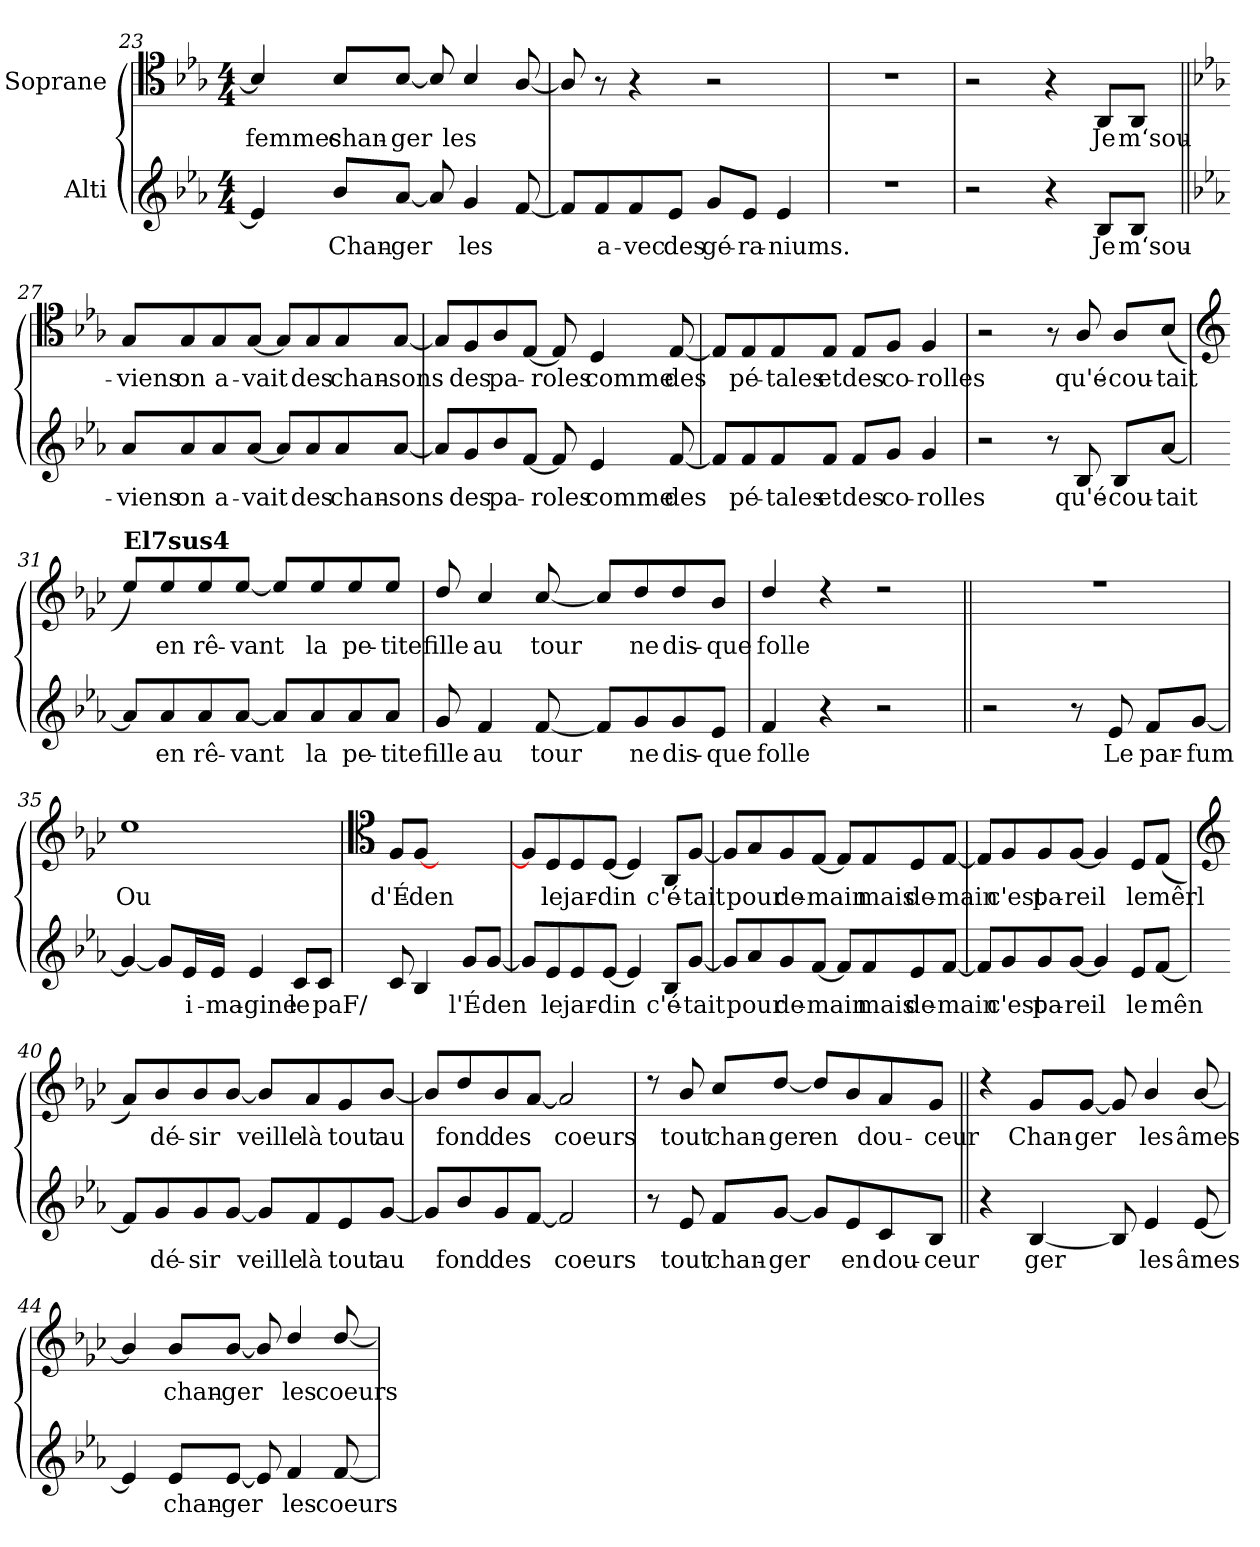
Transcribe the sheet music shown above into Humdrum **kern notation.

**kern	**text	**kern	**text
*part2	*part2	*part1	*part1
*staff2	*staff2	*staff1	*staff1
*I"Alti	*	*I"Soprane	*
*clefG2	*	*clefC4	*
*k[b-e-a-]	*	*k[b-e-a-]	*
*M4/4	*	*M4/4	*
=23	=23	=23	=23
!	!	!	!LO:LY:b
4e-/]	.	4B-/]	femmes
!	!LO:LY:b	!	!LO:LY:b
8b-/L	Chan-	8B-/L	chan-
!	!LO:LY:b	!	!LO:LY:b
[<8a-/J	-ger	[<8B-/J	-ger
8a-/]	.	8B-/]	.
!	!LO:LY:b	!	!LO:LY:b
4g/	les	4B-/	les
[<8f/	.	[<8A-/	.
=24	=24	=24	=24
8f/L]	.	8A-/]	.
!	!LO:LY:b	!	!
8f/	a-	8r	.
!	!LO:LY:b	!	!
8f/	-vec	4r	.
!	!LO:LY:b	!	!
8e-/J	des	.	.
!	!LO:LY:b	!	!
8g/L	gé-	2r	.
!	!LO:LY:b	!	!
8e-/J	-ra-	.	.
!	!LO:LY:b	!	!
4e-/	-niums.	.	.
=25	=25	=25	=25
1rdd	.	1rc	.
=26	=26	=26	=26
2rcc	.	2r	.
4r	.	4r	.
!	!LO:LY:b	!	!LO:LY:b
8B-/L	Je	8AA-/L	Je
!	!LO:LY:b	!	!LO:LY:b
8B-/J	m‘sou-	8AA-/J	m‘sou-
!!LO:PB:g=z
=27||	=27||	=27||	=27||
*k[b-e-a-]	*	*k[b-e-a-]	*
!	!LO:LY:b	!	!LO:LY:b
8a-/L	viens	8G/L	viens
!	!LO:LY:b	!	!LO:LY:b
8a-/	on	8G/	on
!	!LO:LY:b	!	!LO:LY:b
8a-/	a-	8G/	a-
!	!LO:LY:b	!	!LO:LY:b
[<8a-/J	-vait	[<8G/J	-vait
8a-/L]	.	8G/L]	.
!	!LO:LY:b	!	!LO:LY:b
8a-/	des	8G/	des
!	!LO:LY:b	!	!LO:LY:b
8a-/	chan-	8G/	chan-
!	!LO:LY:b	!	!LO:LY:b
[<8a-/J	-sons	[<8G/J	-sons
=28	=28	=28	=28
8a-/L]	.	8G/L]	.
!	!LO:LY:b	!	!LO:LY:b
8g/	des	8F/	des
!	!LO:LY:b	!	!LO:LY:b
8b-/	pa-	8A-/	pa-
[<8f/J	.	[<8E-/J	.
!	!LO:LY:b	!	!LO:LY:b
8f/]	-roles	8E-/]	-roles
!	!LO:LY:b	!	!LO:LY:b
4e-/	comme	4D/	comme
!	!LO:LY:b	!	!LO:LY:b
[<8f/	des	[<8E-/	des
=29	=29	=29	=29
8f/L]	.	8E-/L]	.
!	!LO:LY:b	!	!LO:LY:b
8f/	pé-	8E-/	pé-
!	!LO:LY:b	!	!LO:LY:b
8f/	-tales	8E-/	-tales
!	!LO:LY:b	!	!LO:LY:b
8f/J	et	8E-/J	et
!	!LO:LY:b	!	!LO:LY:b
8f/L	des	8E-/L	des
!	!LO:LY:b	!	!LO:LY:b
8g/J	co-	8F/J	co-
!	!LO:LY:b	!	!LO:LY:b
4g/	-rolles	4F/	-rolles
=30	=30	=30	=30
2r	.	2r	.
8r	.	8r	.
!	!LO:LY:b	!	!LO:LY:b
8B-/	qu'é-	8A-/	qu'é-
!	!LO:LY:b	!	!LO:LY:b
8B-/L	-cou-	8A-/L	-cou-
!	!LO:LY:b	!	!LO:LY:b
[<8a-/J	-tait	(<8B-/J	-tait
!!LO:LB:g=z
=31	=31	=31	=31
*	*	*clefG3	*
!	!	!LO:TX:a:B:t=El7sus4	!
8a-/L]	.	8cc/L)	.
!	!LO:LY:b	!	!LO:LY:b
8a-/	en	8cc/	en
!	!LO:LY:b	!	!LO:LY:b
8a-/	rê-	8cc/	rê-
!	!LO:LY:b	!	!LO:LY:b
[<8a-/J	-vant	[<8cc/J	-vant
8a-/L]	.	8cc/L]	.
!	!LO:LY:b	!	!LO:LY:b
8a-/	la	8cc/	la
!	!LO:LY:b	!	!LO:LY:b
8a-/	pe-	8cc/	pe-
!	!LO:LY:b	!	!LO:LY:b
8a-/J	-tite	8cc/J	-tite
=32	=32	=32	=32
!	!LO:LY:b	!	!LO:LY:b
8g/	fille	8b-/	fille
!	!LO:LY:b	!	!LO:LY:b
4f/	au	4a-/	au
!	!LO:LY:b	!	!LO:LY:b
[<8f/	tour	[<8a-/	tour
8f/L]	.	8a-/L]	.
!	!LO:LY:b	!	!LO:LY:b
8g/	ne	8b-/	ne
!	!LO:LY:b	!	!LO:LY:b
8g/	dis-	8b-/	dis-
!	!LO:LY:b	!	!LO:LY:b
8e-/J	-que	8g/J	-que
=33	=33	=33	=33
!	!LO:LY:b	!	!LO:LY:b
4f/	folle	4b-/	folle
4r	.	4rb	.
2r	.	2rcc	.
=34||	=34||	=34||	=34||
2r	.	1rdd	.
8r	.	.	.
!	!LO:LY:b	!	!
8e-/	Le	.	.
!	!LO:LY:b	!	!
8f/L	par-	.	.
!	!LO:LY:b	!	!
[<8g/J	-fum	.	.
=35	=35	=35	=35
!	!	!	!LO:LY:b
4g/_	.	1cc	Ou
8g/L]	.	.	.
!	!LO:LY:b	!	!
16e-/L	i-	.	.
!	!LO:LY:b	!	!
16e-/JJ	-ma-	.	.
!	!LO:LY:b	!	!
4e-/	-gine	.	.
!	!LO:LY:b	!	!
8c/L	le	.	.
!	!LO:LY:b	!	!
8c/J	paF/	.	.
!!LO:LB:g=z
=36	=36	=36	=36
*	*	*clefC4	*
!	!	!	!LO:LY:b
8c/	.	8F/L	d'É-
!	!	!	!LO:LY:b
4B-/	.	[<8F/J	-den
.	.	4.ryy	.
!	!LO:LY:b	!	!
8g/L	l'É-	.	.
!	!LO:LY:b	!	!
[<8g/J	-den	.	.
=37	=37	=37	=37
8g/L]	.	8F/L]	.
!	!LO:LY:b	!	!LO:LY:b
8e-/	le	8D/	le
!	!LO:LY:b	!	!LO:LY:b
8e-/	jar-	8D/	jar-
!	!LO:LY:b	!	!LO:LY:b
[<8e-/J	-din	[<8D/J	-din
4e-/]	.	4D/]	.
!	!LO:LY:b	!	!LO:LY:b
8B-/L	c'é-	8AA-/L	c'é-
!	!LO:LY:b	!	!LO:LY:b
[<8g/J	-tait	[<8F/J	-tait
=38	=38	=38	=38
8g/L]	.	8F/L]	.
!	!LO:LY:b	!	!LO:LY:b
8a-/	pour	8G/	pour
!	!LO:LY:b	!	!LO:LY:b
8g/	de-	8F/	de-
!	!LO:LY:b	!	!LO:LY:b
[<8f/J	-main	[<8E-/J	-main
8f/L]	.	8E-/L]	.
!	!LO:LY:b	!	!LO:LY:b
8f/	mais	8E-/	mais
!	!LO:LY:b	!	!LO:LY:b
8e-/	de-	8D/	de-
!	!LO:LY:b	!	!LO:LY:b
[<8f/J	-main	[<8E-/J	-main
=39	=39	=39	=39
8f/L]	.	8E-/L]	.
!	!LO:LY:b	!	!LO:LY:b
8g/	c'est	8F/	c'est
!	!LO:LY:b	!	!LO:LY:b
8g/	pa-	8F/	pa-
!	!LO:LY:b	!	!LO:LY:b
[<8g/J	-reil	[<8F/J	-reil
4g/]	.	4F/]	.
!	!LO:LY:b	!	!LO:LY:b
8e-/L	le	8D/L	le
!	!LO:LY:b	!	!LO:LY:b
[<8f/J	mên	(<8E-/J	mêrl
!!LO:LB:g=z
=40	=40	=40	=40
*	*	*clefG3	*
8f/L]	.	8f/L)	.
!	!LO:LY:b	!	!LO:LY:b
8g/	dé-	8g/	dé-
!	!LO:LY:b	!	!LO:LY:b
8g/	-sir	8g/	-sir
[<8g/J	.	[<8g/J	.
!	!LO:LY:b	!	!LO:LY:b
8g/L]	veille	8g/L]	veille
!	!LO:LY:b	!	!LO:LY:b
8f/	là	8f/	là
!	!LO:LY:b	!	!LO:LY:b
8e-/	tout	8e-/	tout
!	!LO:LY:b	!	!LO:LY:b
[<8g/J	au	[<8g/J	au
=41	=41	=41	=41
8g/L]	.	8g/L]	.
!	!LO:LY:b	!	!LO:LY:b
8b-/	fond	8b-/	fond
!	!LO:LY:b	!	!LO:LY:b
8g/	des	8g/	des
[<8f/J	.	[<8f/J	.
!	!LO:LY:b	!	!LO:LY:b
2f/]	coeurs	2f/]	coeurs
=42	=42	=42	=42
8r	.	8rb	.
!	!LO:LY:b	!	!LO:LY:b
8e-/	tout	8g/	tout
!	!LO:LY:b	!	!LO:LY:b
8f/L	chan-	8a-/L	chan-
!	!LO:LY:b	!	!LO:LY:b
[<8g/J	-ger	[<8b-/J	-ger
!	!	!	!LO:LY:b
8g/L]	.	8b-/L]	en
!	!LO:LY:b	!	!
8e-/	en	8g/	.
!	!LO:LY:b	!	!LO:LY:b
8c/	dou-	8f/	dou-
!	!LO:LY:b	!	!LO:LY:b
8B-/J	-ceur	8e-/J	-ceur
=43||	=43||	=43||	=43||
4r	.	4rb	.
!	!LO:LY:b	!	!LO:LY:b
[<4B-/	-ger	8e-/L	Chan-
!	!	!	!LO:LY:b
.	.	[<8e-/J	-ger
8B-/]	.	8e-/]	.
!	!LO:LY:b	!	!LO:LY:b
4e-/	les	4g/	les
!	!LO:LY:b	!	!LO:LY:b
[<8e-/	âmes	[<8g/	âmes
!!LO:LB:g=z
=44	=44	=44	=44
4e-/]	.	4g/]	.
!	!LO:LY:b	!	!LO:LY:b
8e-/L	chan-	8g/L	chan-
!	!LO:LY:b	!	!LO:LY:b
[<8e-/J	-ger	[<8g/J	-ger
8e-/]	.	8g/]	.
!	!LO:LY:b	!	!LO:LY:b
4f/	les	4b-/	les
!	!LO:LY:b	!	!LO:LY:b
[<8f/	coeurs	[<8b-/	coeurs
=	=	=	=
*-	*-	*-	*-
